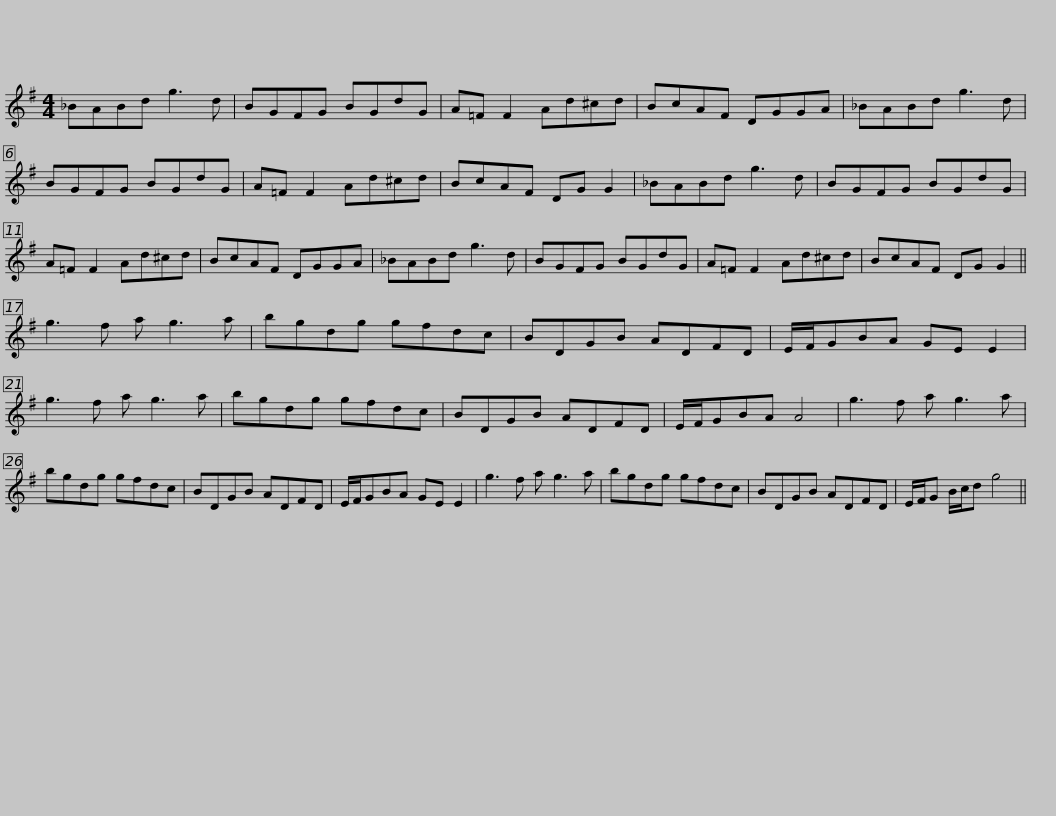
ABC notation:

X:1
L:1/8
M:4/4
I:linebreak $
K:G
V:1 treble
V:1
 _BABd g3 d | BGFG BGdG | A=F F2 Ad^cd | BcAF DGGA | _BABd g3 d |$ %5
 BGFG BGdG | A=F F2 Ad^cd | BcAF DG G2 | _BABd g3 d | BGFG BGdG | %10
 A=F F2 Ad^cd |$ BcAF DGGA | _BABd g3 d | BGFG BGdG | A=F F2 Ad^cd | %15
 BcAF DG G2 || g3 f a g3 a |$ bgdg gfdc | BDGB ADFD | E/F/GBA GE E2 | %20
 g3 f a g3 a | bgdg gfdc |$ BDGB ADFD | E/F/GBA A4 | g3 f a g3 a | %25
 bgdg gfdc | BDGB ADFD | E/F/GBA GE E2 |$ g3 f a g3 a | bgdg gfdc | %30
 BDGB ADFD | E/F/G B/c/d g4 || %32
